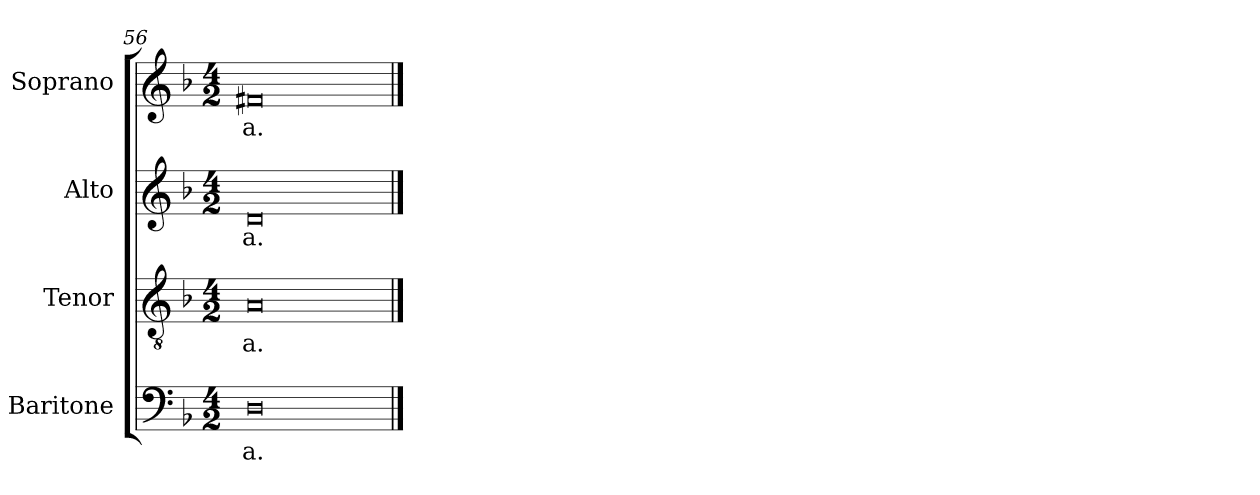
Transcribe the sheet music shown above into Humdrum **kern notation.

**kern	**text	**kern	**text	**kern	**text	**kern	**text
*part4	*part4	*part3	*part3	*part2	*part2	*part1	*part1
*staff4	*staff4	*staff3	*staff3	*staff2	*staff2	*staff1	*staff1
*I"Baritone	*	*I"Tenor	*	*I"Alto	*	*I"Soprano	*
*I'Bar.	*	*I'T.	*	*I'A.	*	*I'S.	*
*clefF4	*	*clefGv2	*	*clefG2	*	*clefG2	*
*	*	*ITrd7c12	*	*	*	*	*
*k[b-]	*	*k[b-]	*	*k[b-]	*	*k[b-]	*
*F:	*	*F:	*	*F:	*	*F:	*
*M4/2	*	*M4/2	*	*M4/2	*	*M4/2	*
=56	=56	=56	=56	=56	=56	=56	=56
!	!LO:LY:b:color=#000000	!	!	!	!	!	!
!	!	!	!LO:LY:b:color=#000000	!	!	!	!
!	!	!	!	!	!LO:LY:b:color=#000000	!	!
!	!	!	!	!	!	!	!LO:LY:b:color=#000000
0Di	-a.	0AAi	-a.	0di	-a.	0f#Xi	-a.
==	==	==	==	==	==	==	==
*-	*-	*-	*-	*-	*-	*-	*-
